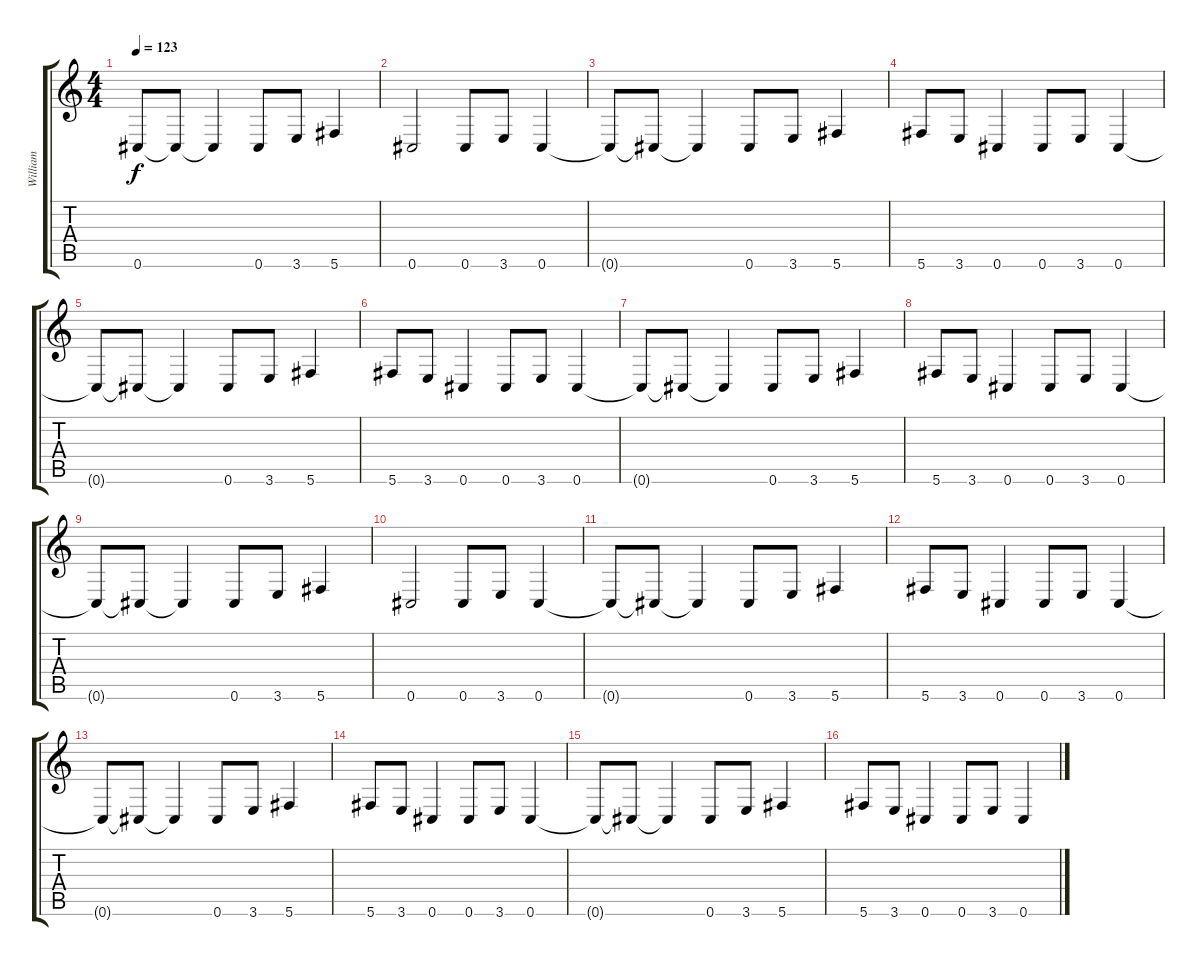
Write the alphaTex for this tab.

\track ("William" "William") {instrument distortionguitar}
\staff {score tabs}
\tuning (Eb4 Bb3 Gb3 Db3 Ab2 Db2) {hide}
\ts (4 4)
\tempo 123
\clef g2
\ks c
0.6{t}.8{dy f} 0.6{t}.8 0.6{t}.4 0.6.8 3.6.8 5.6.4 |
0.6.2{volume 11} 0.6.8 3.6.8 0.6.4 |
0.6{t}.8 0.6{t}.8 0.6{t}.4 0.6.8 3.6.8 5.6.4 |
5.6.8 3.6.8 0.6.4 0.6.8 3.6.8 0.6.4 |
0.6{t}.8 0.6{t}.8 0.6{t}.4 0.6.8 3.6.8 5.6.4 |
5.6.8{volume 6} 3.6.8 0.6.4 0.6.8 3.6.8 0.6.4 |
0.6{t}.8 0.6{t}.8 0.6{t}.4 0.6.8 3.6.8 5.6.4 |
5.6.8 3.6.8 0.6.4 0.6.8 3.6.8 0.6.4 |
0.6{t}.8 0.6{t}.8 0.6{t}.4 0.6.8 3.6.8 5.6.4 |
0.6.2 0.6.8 3.6.8 0.6.4 |
0.6{t}.8 0.6{t}.8 0.6{t}.4 0.6.8 3.6.8 5.6.4 |
5.6.8 3.6.8 0.6.4 0.6.8 3.6.8 0.6.4 |
0.6{t}.8 0.6{t}.8 0.6{t}.4 0.6.8 3.6.8 5.6.4 |
5.6.8 3.6.8 0.6.4 0.6.8 3.6.8 0.6.4 |
0.6{t}.8 0.6{t}.8 0.6{t}.4 0.6.8 3.6.8 5.6.4 |
5.6.8 3.6.8 0.6.4 0.6.8 3.6.8 0.6.4
